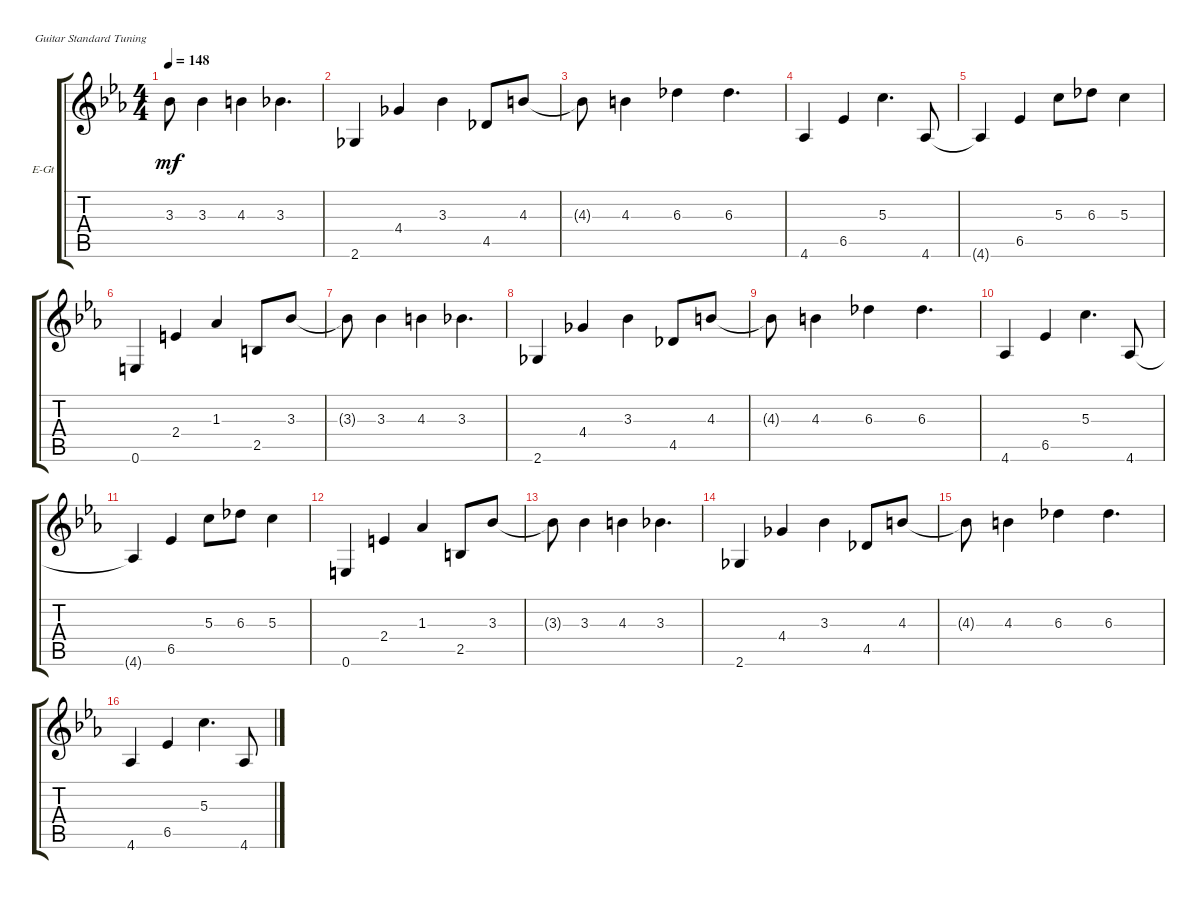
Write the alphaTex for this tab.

\defaultSystemsLayout 4
\bracketExtendMode groupsimilarinstruments
\firstSystemTrackNameOrientation horizontal
\otherSystemsTrackNameOrientation horizontal
\track ("Electric Guitar (Drive)" "E-Gt") {instrument overdrivenguitar}
\staff {score tabs}
\tuning (E4 B3 G3 D3 A2 E2)
\ts (4 4)
\tempo 148
\clef g2
\ks cminor
3.3{t}.8{dy mf} 3.3.4 4.3.4 3.3.4{d} |
2.6.4 4.4.4 3.3.4 4.5.8 4.3.8 |
4.3{t}.8 4.3.4 6.3.4 6.3.4{d} |
4.6.4 6.5.4 5.3.4{d} 4.6.8 |
4.6{t}.4 6.5.4 5.3.8 6.3.8 5.3.4 |
0.6.4 2.4.4 1.3.4 2.5.8 3.3.8 |
3.3{t}.8 3.3.4 4.3.4 3.3.4{d} |
2.6.4 4.4.4 3.3.4 4.5.8 4.3.8 |
4.3{t}.8 4.3.4 6.3.4 6.3.4{d} |
4.6.4 6.5.4 5.3.4{d} 4.6.8 |
4.6{t}.4 6.5.4 5.3.8 6.3.8 5.3.4 |
0.6.4 2.4.4 1.3.4 2.5.8 3.3.8 |
3.3{t}.8 3.3.4 4.3.4 3.3.4{d} |
2.6.4 4.4.4 3.3.4 4.5.8 4.3.8 |
4.3{t}.8 4.3.4 6.3.4 6.3.4{d} |
4.6.4 6.5.4 5.3.4{d} 4.6.8
